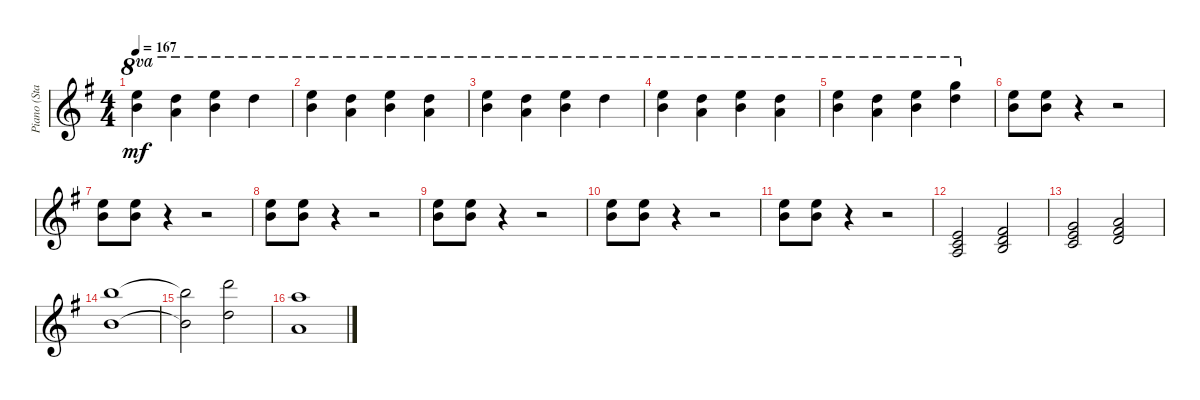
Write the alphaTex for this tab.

\track ("Piano (Staff 1)" "Piano (Sta") {instrument acousticgrandpiano}
\staff {score}
\tuning (E4 B3 G3 D3 A2 E2 B1) {hide}
\ts (4 4)
\tempo 167
\clef g2
\ks eminor
(24.1 24.2).4{ot 8va dy mf} (17.1 27.2).4{ot 8va} (24.1 24.2).4{ot 8va} 22.1.4{ot 8va} |
(24.1 24.2).4{ot 8va} (17.1 27.2).4{ot 8va} (24.1 24.2).4{ot 8va} (17.1 27.2).4{ot 8va} |
(24.1 24.2).4{ot 8va} (17.1 27.2).4{ot 8va} (24.1 24.2).4{ot 8va} 22.1.4{ot 8va} |
(24.1 24.2).4{ot 8va} (22.1 22.2).4{ot 8va} (19.1 29.2).4{ot 8va} (22.1 22.2).4{ot 8va} |
(19.1 29.2).4{ot 8va} (22.1 22.2).4{ot 8va} (19.1 29.2).4{ot 8va} (27.1 27.2).4{ot 8va} |
(12.1 12.2).8 (12.1 12.2).8 r.4 r.2 |
(12.1 12.2).8 (12.1 12.2).8 r.4 r.2 |
(12.1 12.2).8 (12.1 12.2).8 r.4 r.2 |
(12.1 12.2).8 (12.1 12.2).8 r.4 r.2 |
(12.1 12.2).8 (12.1 12.2).8 r.4 r.2 |
(12.1 12.2).8 (12.1 12.2).8 r.4 r.2 |
(0.1 1.2 2.3).2 (2.1 0.2 7.3).2 |
(0.1 1.2 12.3).2 (5.1 7.2 7.3).2 |
(7.1 24.2).1 |
(7.1{t} 24.2{t}).2 (22.1 15.2).2 |
(17.1 10.2).1
